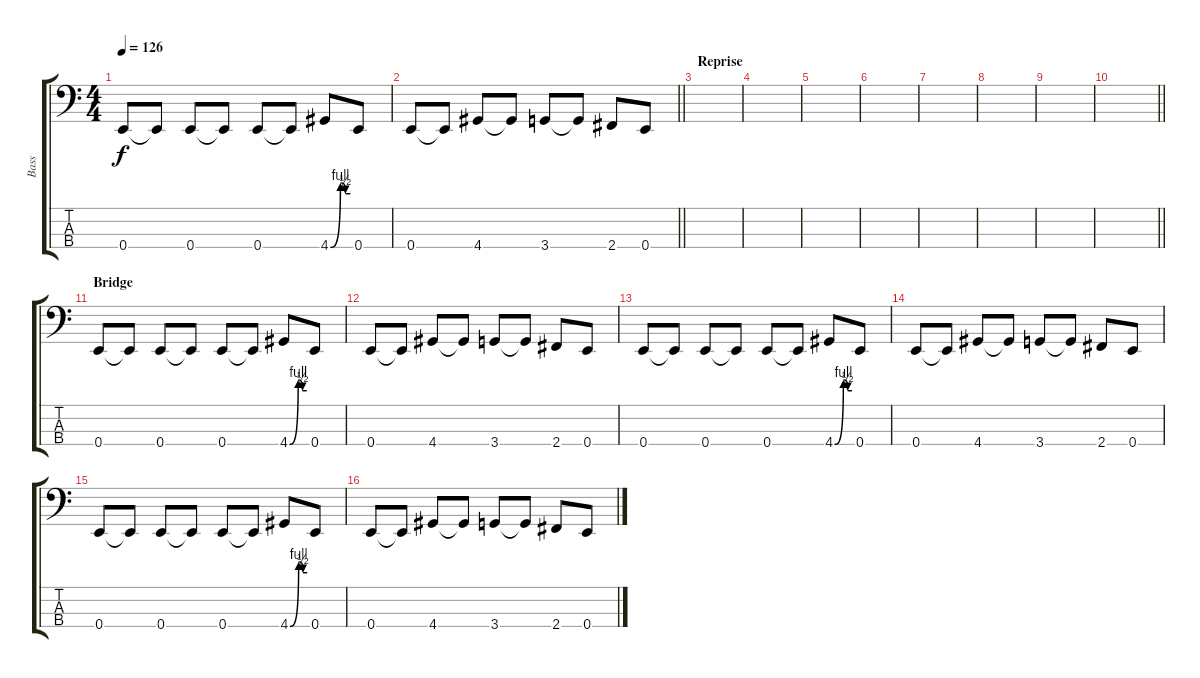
\track ("Bass" "Bass") {instrument electricbassfinger}
\staff {score tabs}
\tuning (G2 D2 A1 E1) {hide}
\ts (4 4)
\tempo 126
\clef f4
\ks c
0.4.8{dy f} 0.4{t}.8 0.4.8 0.4{t}.8 0.4.8 0.4{t}.8 4.4{be (custom 0 0 30 4 45 2 60 2)}.8 0.4.8 |
\barLineRight lightlight
0.4.8 0.4{t}.8 4.4.8 4.4{t}.8 3.4.8 3.4{t}.8 2.4.8 0.4.8 |
\section ("" "Reprise")
|
|
|
|
|
|
|
\barLineRight lightlight
|
\section ("" "Bridge")
0.4.8 0.4{t}.8 0.4.8 0.4{t}.8 0.4.8 0.4{t}.8 4.4{be (custom 0 0 30 4 45 2 60 2)}.8 0.4.8 |
0.4.8 0.4{t}.8 4.4.8 4.4{t}.8 3.4.8 3.4{t}.8 2.4.8 0.4.8 |
0.4.8 0.4{t}.8 0.4.8 0.4{t}.8 0.4.8 0.4{t}.8 4.4{be (custom 0 0 30 4 45 2 60 2)}.8 0.4.8 |
0.4.8 0.4{t}.8 4.4.8 4.4{t}.8 3.4.8 3.4{t}.8 2.4.8 0.4.8 |
0.4.8 0.4{t}.8 0.4.8 0.4{t}.8 0.4.8 0.4{t}.8 4.4{be (custom 0 0 30 4 45 2 60 2)}.8 0.4.8 |
0.4.8 0.4{t}.8 4.4.8 4.4{t}.8 3.4.8 3.4{t}.8 2.4.8 0.4.8
